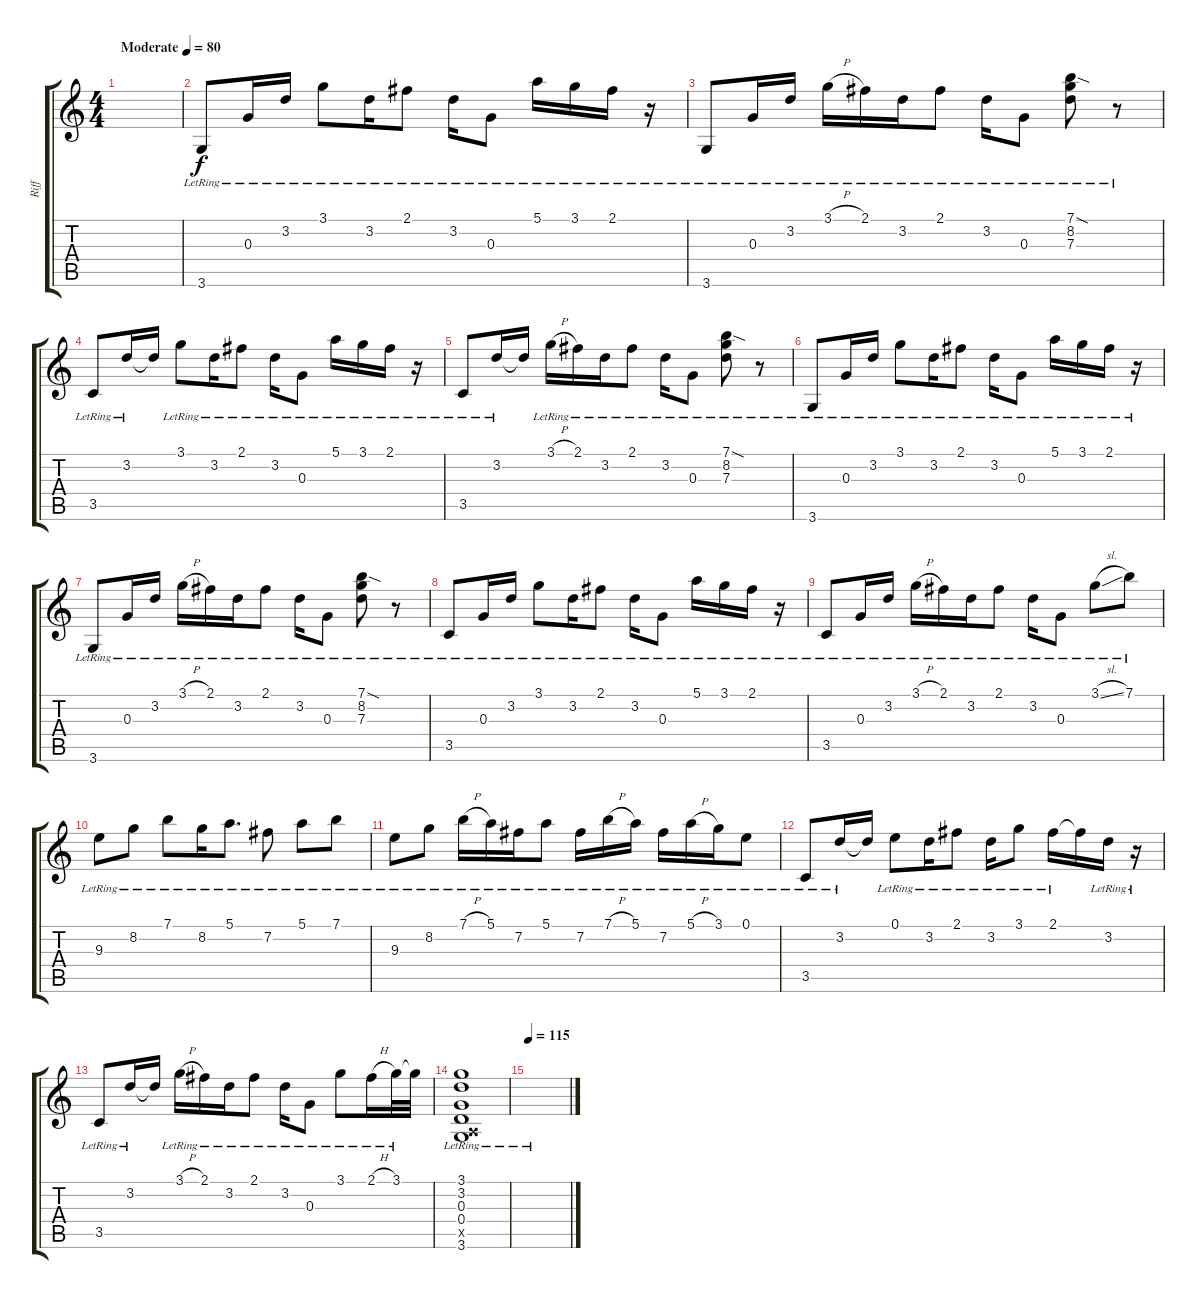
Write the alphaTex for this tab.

\track ("Riff" "Riff") {instrument acousticguitarsteel}
\staff {score tabs}
\tuning (E4 B3 G3 D3 A2 E2) {hide}
\ts (4 4)
\tempo (80 "Moderate")
\clef g2
\ks c
|
3.6{lr}.8 0.3{lr}.16 3.2{lr}.16 3.1{lr}.8 3.2{lr}.16 2.1{lr}.8 3.2{lr}.16 0.3{lr}.8 5.1{lr}.16 3.1{lr}.16 2.1{lr}.16 r.16 |
3.6{lr}.8 0.3{lr}.16 3.2{lr}.16 3.1{h lr}.16 2.1{lr}.16 3.2{lr}.16 2.1{lr}.8 3.2{lr}.16 0.3{lr}.8 (7.1{sod lr} 8.2{lr} 7.3{lr}).8 r.8 |
3.5{lr}.8 3.2{lr}.16 3.2{t}.16 3.1{lr}.8 3.2{lr}.16 2.1{lr}.8 3.2{lr}.16 0.3{lr}.8 5.1{lr}.16 3.1{lr}.16 2.1{lr}.16 r.16 |
3.5{lr}.8 3.2{lr}.16 3.2{t}.16 3.1{h lr}.16 2.1{lr}.16 3.2{lr}.16 2.1{lr}.8 3.2{lr}.16 0.3{lr}.8 (7.1{sod lr} 8.2{lr} 7.3{lr}).8 r.8 |
3.6{lr}.8 0.3{lr}.16 3.2{lr}.16 3.1{lr}.8 3.2{lr}.16 2.1{lr}.8 3.2{lr}.16 0.3{lr}.8 5.1{lr}.16 3.1{lr}.16 2.1{lr}.16 r.16 |
3.6{lr}.8 0.3{lr}.16 3.2{lr}.16 3.1{h lr}.16 2.1{lr}.16 3.2{lr}.16 2.1{lr}.8 3.2{lr}.16 0.3{lr}.8 (7.1{sod lr} 8.2{lr} 7.3{lr}).8 r.8 |
3.5{lr}.8 0.3{lr}.16 3.2{lr}.16 3.1{lr}.8 3.2{lr}.16 2.1{lr}.8 3.2{lr}.16 0.3{lr}.8 5.1{lr}.16 3.1{lr}.16 2.1{lr}.16 r.16 |
3.5{lr}.8 0.3{lr}.16 3.2{lr}.16 3.1{h lr}.16 2.1{lr}.16 3.2{lr}.16 2.1{lr}.8 3.2{lr}.16 0.3{lr}.8 3.1{sl lr}.8 7.1{lr}.8 |
9.3{lr}.8 8.2{lr}.8 7.1{lr}.8 8.2{lr}.16 5.1{lr}.8{d} 7.2{lr}.8 5.1{lr}.8 7.1{lr}.8 |
9.3{lr}.8 8.2{lr}.8 7.1{h lr}.16 5.1{lr}.16 7.2{lr}.16 5.1{lr}.8 7.2{lr}.16 7.1{h lr}.16 5.1{lr}.16 7.2{lr}.16 5.1{h lr}.16 3.1{lr}.16 0.1{lr}.8 |
3.5{lr}.8 3.2{lr}.16 3.2{t}.16 0.1{lr}.8 3.2{lr}.16 2.1{lr}.8 3.2{lr}.16 3.1{lr}.8 2.1{lr}.16 2.1{t}.16 3.2{lr}.16 r.16 |
3.5{lr}.8 3.2{lr}.16 3.2{t}.16 3.1{h lr}.16 2.1{lr}.16 3.2{lr}.16 2.1{lr}.8 3.2{lr}.16 0.3{lr}.8 3.1{lr}.8 2.1{h lr}.16 3.1{lr}.32 3.1{t}.32 |
(3.1{lr} 3.2{lr} 0.3{lr} 0.4{lr} 0.5{x} 3.6{lr}).1 |
\tempo 115
